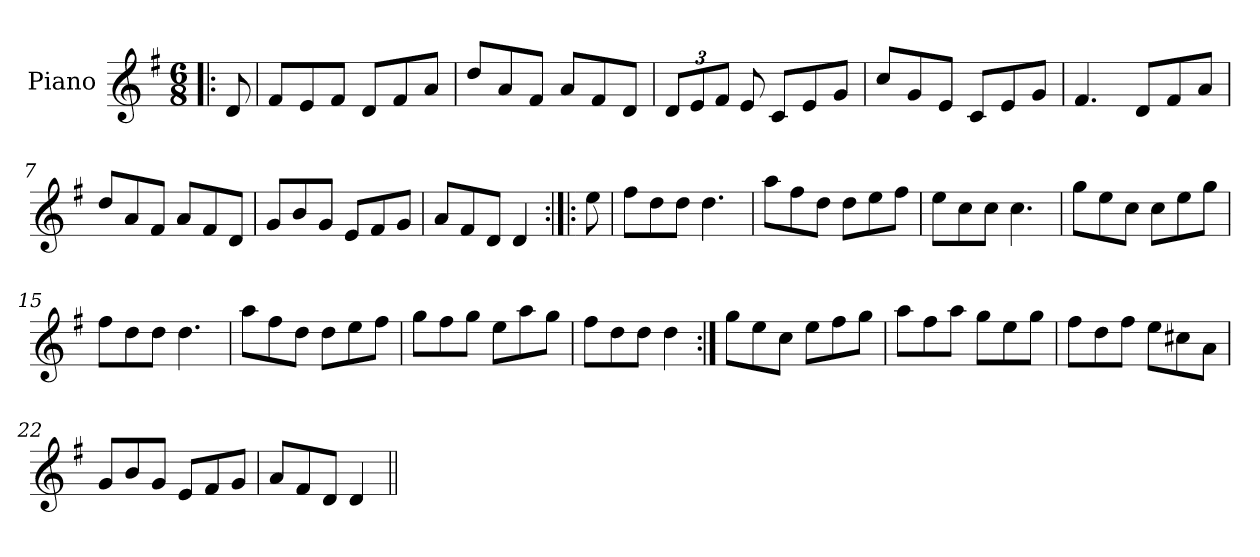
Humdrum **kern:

**kern
*part1
*staff1
*I"Piano
*I'Pno
*clefG2
*k[f#]
*D:mix
*M6/8
=1!|:
8d/
=2
8f#/L
8e/
8f#/J
8d/L
8f#/
8a/J
=3
8dd/L
8a/
8f#/J
8a/L
8f#/
8d/J
=4
12d/L
12e/
12f#/J
8e/
8c/L
8e/
8g/J
=5
8cc/L
8g/
8e/J
8c/L
8e/
8g/J
=6
4.f#/
8d/L
8f#/
8a/J
=7
8dd/L
8a/
8f#/J
8a/L
8f#/
8d/J
=8
8g/L
8b/
8g/J
8e/L
8f#/
8g/J
=9
8a/L
8f#/
8d/J
4d/
=10:|!|:
8ee\
=11
8ff#\L
8dd\
8dd\J
4.dd\
=12
8aa\L
8ff#\
8dd\J
8dd\L
8ee\
8ff#\J
=13
8ee\L
8cc\
8cc\J
4.cc\
=14
8gg\L
8ee\
8cc\J
8cc\L
8ee\
8gg\J
=15
8ff#\L
8dd\
8dd\J
4.dd\
=16
8aa\L
8ff#\
8dd\J
8dd\L
8ee\
8ff#\J
=17
8gg\L
8ff#\
8gg\J
8ee\L
8aa\
8gg\J
=18
8ff#\L
8dd\
8dd\J
4dd\
=19:|!
8gg\L
8ee\
8cc\J
8ee\L
8ff#\
8gg\J
=20
8aa\L
8ff#\
8aa\J
8gg\L
8ee\
8gg\J
=21
8ff#\L
8dd\
8ff#\J
8ee\L
8cc#X\
8a\J
=22
8g/L
8b/
8g/J
8e/L
8f#/
8g/J
=23
8a/L
8f#/
8d/J
4d/
=||
*-
